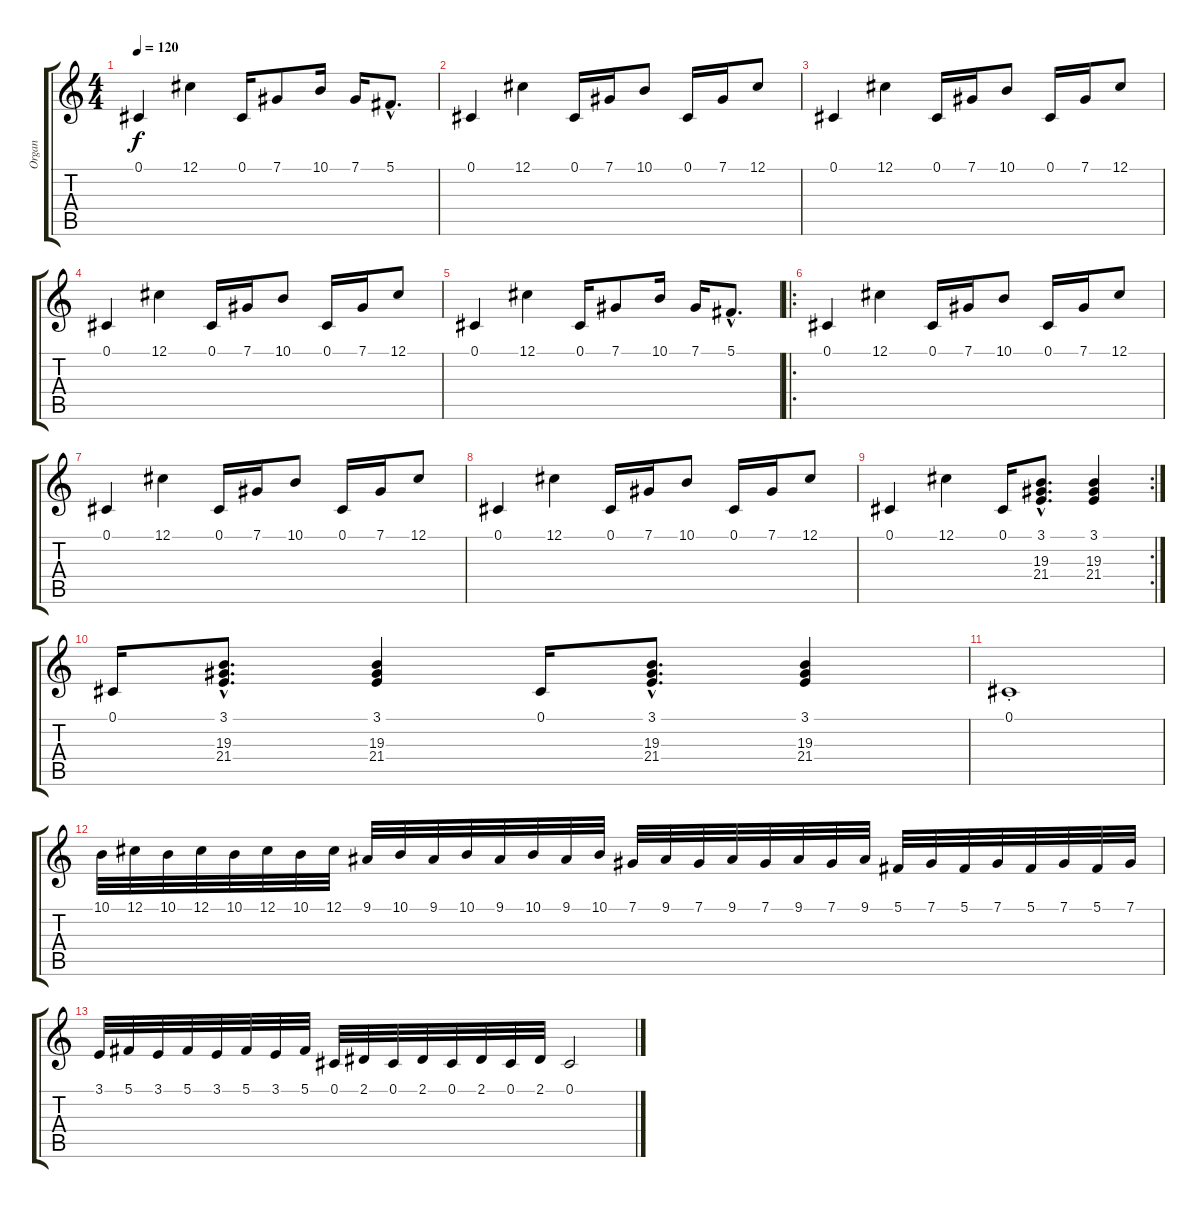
\track ("Organ" "Organ") {instrument drawbarorgan}
\staff {score tabs}
\tuning (Db4 Ab3 E3 B2 B2 Db2) {hide}
\ts (4 4)
\tempo 120
\clef g2
\ks c
0.1.4{dy f} 12.1.4 0.1.16 7.1.8 10.1.16 7.1.16 5.1{hac}.8{d} |
0.1.4 12.1.4 0.1.16 7.1.16 10.1.8 0.1.16 7.1.16 12.1.8 |
0.1.4 12.1.4 0.1.16 7.1.16 10.1.8 0.1.16 7.1.16 12.1.8 |
0.1.4 12.1.4 0.1.16 7.1.16 10.1.8 0.1.16 7.1.16 12.1.8 |
0.1.4 12.1.4 0.1.16 7.1.8 10.1.16 7.1.16 5.1{hac}.8{d} |
\ro
0.1.4 12.1.4 0.1.16 7.1.16 10.1.8 0.1.16 7.1.16 12.1.8 |
0.1.4 12.1.4 0.1.16 7.1.16 10.1.8 0.1.16 7.1.16 12.1.8 |
0.1.4 12.1.4 0.1.16 7.1.16 10.1.8 0.1.16 7.1.16 12.1.8 |
\rc 2
0.1.4 12.1.4 0.1.16 (3.1{hac} 19.3{hac} 21.4{hac}).8{d} (3.1 19.3 21.4).4 |
0.1.16 (3.1{hac} 19.3{hac} 21.4{hac}).8{d} (3.1 19.3 21.4).4 0.1.16 (3.1{hac} 19.3{hac} 21.4{hac}).8{d} (3.1 19.3 21.4).4 |
0.1{st}.1 |
10.1.32 12.1.32 10.1.32 12.1.32 10.1.32 12.1.32 10.1.32 12.1.32 9.1.32 10.1.32 9.1.32 10.1.32 9.1.32 10.1.32 9.1.32 10.1.32 7.1.32 9.1.32 7.1.32 9.1.32 7.1.32 9.1.32 7.1.32 9.1.32 5.1.32 7.1.32 5.1.32 7.1.32 5.1.32 7.1.32 5.1.32 7.1.32 |
3.1.32 5.1.32 3.1.32 5.1.32 3.1.32 5.1.32 3.1.32 5.1.32 0.1.32 2.1.32 0.1.32 2.1.32 0.1.32 2.1.32 0.1.32 2.1.32 0.1.2
